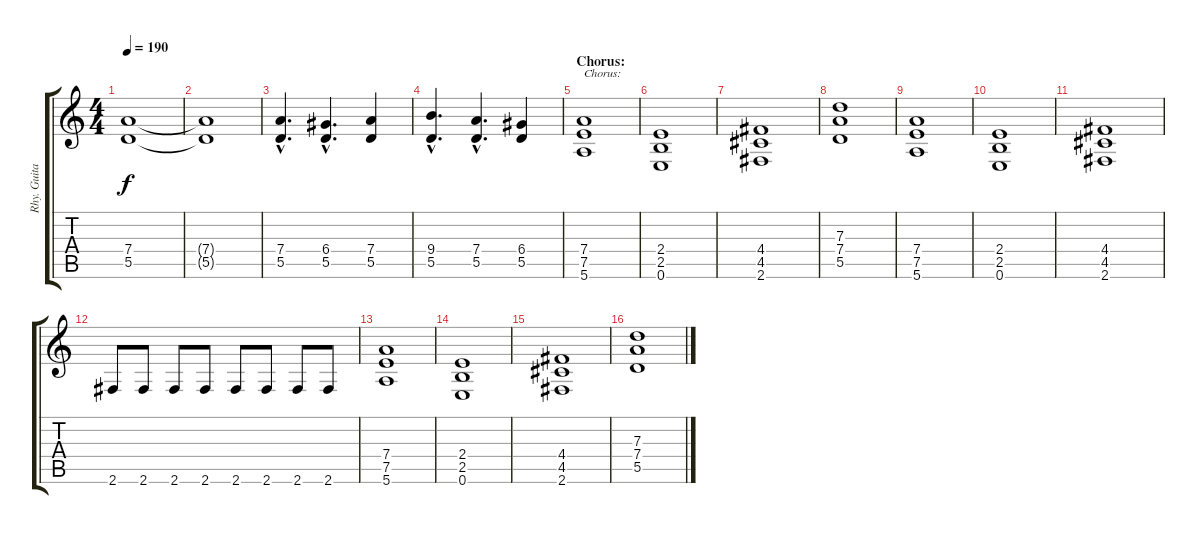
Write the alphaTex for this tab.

\track ("Rhy. Guitar 1" "Rhy. Guita") {instrument distortionguitar}
\staff {score tabs}
\tuning (E4 B3 G3 D3 A2 E2) {hide}
\ts (4 4)
\tempo 190
\clef g2
\ks c
(7.4 5.5).1{dy f} |
(7.4{t} 5.5{t}).1 |
(7.4{hac} 5.5{hac}).4{d} (6.4{hac} 5.5{hac}).4{d} (7.4 5.5).4 |
(9.4{hac} 5.5{hac}).4{d} (7.4{hac} 5.5{hac}).4{d} (6.4 5.5).4 |
\section ("" "Chorus:")
(7.4 7.5 5.6).1{txt "Chorus:"} |
(2.4 2.5 0.6).1 |
(4.4 4.5 2.6).1 |
(7.3 7.4 5.5).1 |
(7.4 7.5 5.6).1 |
(2.4 2.5 0.6).1 |
(4.4 4.5 2.6).1 |
2.6.8 2.6.8 2.6.8 2.6.8 2.6.8 2.6.8 2.6.8 2.6.8 |
(7.4 7.5 5.6).1 |
(2.4 2.5 0.6).1 |
(4.4 4.5 2.6).1 |
(7.3 7.4 5.5).1
